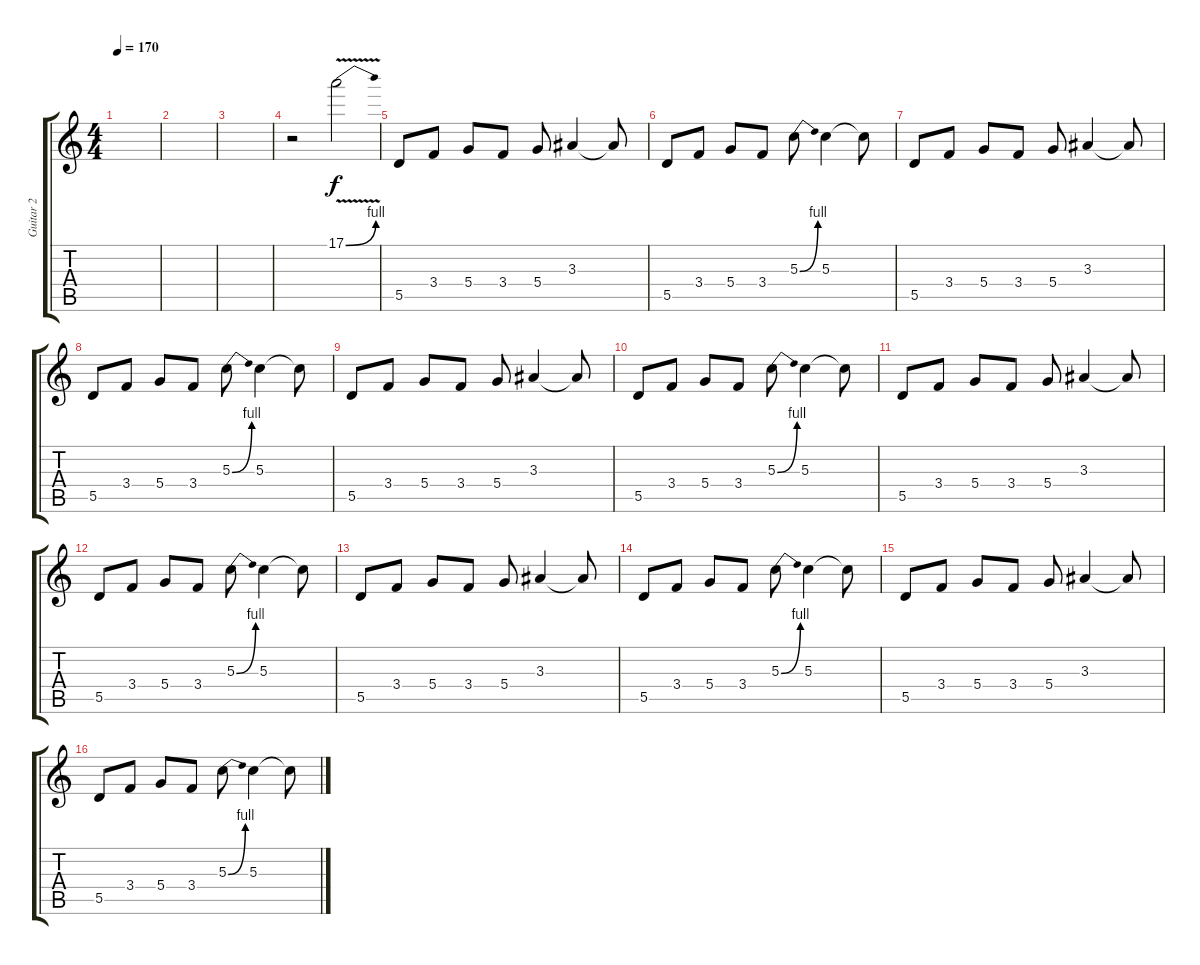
\track ("Guitar 2" "Guitar 2") {instrument overdrivenguitar}
\staff {score tabs}
\tuning (E4 B3 G3 D3 A2 E2) {hide}
\ts (4 4)
\tempo 170
\clef g2
\ks c
|
|
|
r.2 17.1{be (bend 0 0 60 4) v}.2 |
5.5.8 3.4.8 5.4.8 3.4.8 5.4.8 3.3.4 3.3{t}.8 |
5.5.8 3.4.8 5.4.8 3.4.8 5.3{be (bend 0 0 60 4)}.8 5.3.4 5.3{t}.8 |
5.5.8 3.4.8 5.4.8 3.4.8 5.4.8 3.3.4 3.3{t}.8 |
5.5.8 3.4.8 5.4.8 3.4.8 5.3{be (bend 0 0 60 4)}.8 5.3.4 5.3{t}.8 |
5.5.8 3.4.8 5.4.8 3.4.8 5.4.8 3.3.4 3.3{t}.8 |
5.5.8 3.4.8 5.4.8 3.4.8 5.3{be (bend 0 0 60 4)}.8 5.3.4 5.3{t}.8 |
5.5.8 3.4.8 5.4.8 3.4.8 5.4.8 3.3.4 3.3{t}.8 |
5.5.8 3.4.8 5.4.8 3.4.8 5.3{be (bend 0 0 60 4)}.8 5.3.4 5.3{t}.8 |
5.5.8 3.4.8 5.4.8 3.4.8 5.4.8 3.3.4 3.3{t}.8 |
5.5.8 3.4.8 5.4.8 3.4.8 5.3{be (bend 0 0 60 4)}.8 5.3.4 5.3{t}.8 |
5.5.8 3.4.8 5.4.8 3.4.8 5.4.8 3.3.4 3.3{t}.8 |
5.5.8 3.4.8 5.4.8 3.4.8 5.3{be (bend 0 0 60 4)}.8 5.3.4 5.3{t}.8
